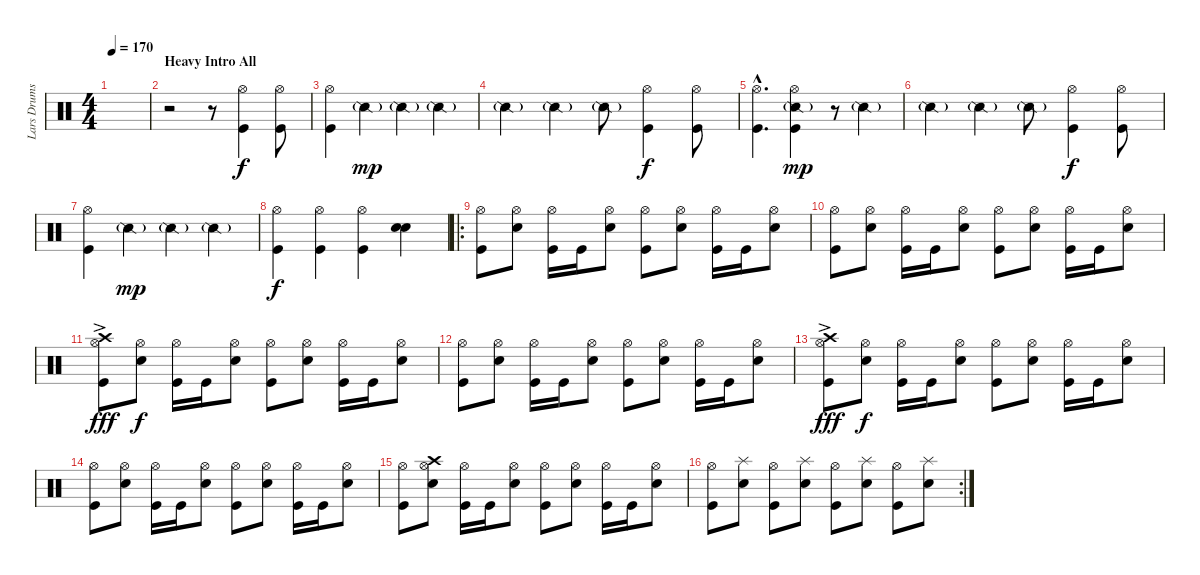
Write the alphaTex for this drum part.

\track ("Lars Drums" "Lars Drums") {instrument percussion}
\staff {score}
\articulation defaults
\ts (4 4)
\tempo 170
\clef neutral
\ks c
|
\section ("" "Heavy Intro All")
r.2 r.8 ("Hi-Hat (open)" "Kick (hit)").4 ("Hi-Hat (open)" "Kick (hit)").8 |
("Hi-Hat (open)" "Kick (hit)").4 "Snare (side stick) 2"{g}.4{dy mp} "Snare (side stick) 2"{g}.4 "Snare (side stick) 2"{g}.4 |
"Snare (side stick) 2"{g}.4 "Snare (side stick) 2"{g}.4 "Snare (side stick) 2"{g}.8 ("Hi-Hat (open)" "Kick (hit)").4{dy f} ("Hi-Hat (open)" "Kick (hit)").8 |
("Hi-Hat (open)"{hac} "Kick (hit)"{hac}).4{d} ("Hi-Hat (open)" "Snare (side stick) 2"{g} "Kick (hit)").4{dy mp} r.8 "Snare (side stick) 2"{g}.4 |
"Snare (side stick) 2"{g}.4 "Snare (side stick) 2"{g}.4 "Snare (side stick) 2"{g}.8 ("Hi-Hat (open)" "Kick (hit)").4{dy f} ("Hi-Hat (open)" "Kick (hit)").8 |
("Hi-Hat (open)" "Kick (hit)").4 "Snare (side stick) 2"{g}.4{dy mp} "Snare (side stick) 2"{g}.4 "Snare (side stick) 2"{g}.4 |
("Hi-Hat (open)" "Kick (hit)").4{dy f} ("Hi-Hat (open)" "Kick (hit)").4 ("Hi-Hat (open)" "Kick (hit)").4 ("Electric Snare (hit)" "Electric Snare (hit)").4{bd 240} |
\ro
("Hi-Hat (open)" "Kick (hit)").8 ("Hi-Hat (open)" "Electric Snare (hit)").8 ("Hi-Hat (open)" "Kick (hit)").16 "Kick (hit)".16 ("Hi-Hat (open)" "Electric Snare (hit)").8 ("Hi-Hat (open)" "Kick (hit)").8 ("Hi-Hat (open)" "Electric Snare (hit)").8 ("Hi-Hat (open)" "Kick (hit)").16 "Kick (hit)".16 ("Hi-Hat (open)" "Electric Snare (hit)").8 |
("Hi-Hat (open)" "Kick (hit)").8 ("Hi-Hat (open)" "Electric Snare (hit)").8 ("Hi-Hat (open)" "Kick (hit)").16 "Kick (hit)".16 ("Hi-Hat (open)" "Electric Snare (hit)").8 ("Hi-Hat (open)" "Kick (hit)").8 ("Hi-Hat (open)" "Electric Snare (hit)").8 ("Hi-Hat (open)" "Kick (hit)").16 "Kick (hit)".16 ("Hi-Hat (open)" "Electric Snare (hit)").8 |
("Hi-Hat (open)" "Crash high (hit)" "Kick (hit)"{ac}).8{dy fff} ("Hi-Hat (open)" "Electric Snare (hit)").8{dy f} ("Hi-Hat (open)" "Kick (hit)").16 "Kick (hit)".16 ("Hi-Hat (open)" "Electric Snare (hit)").8 ("Hi-Hat (open)" "Kick (hit)").8 ("Hi-Hat (open)" "Electric Snare (hit)").8 ("Hi-Hat (open)" "Kick (hit)").16 "Kick (hit)".16 ("Hi-Hat (open)" "Electric Snare (hit)").8 |
("Hi-Hat (open)" "Kick (hit)").8 ("Hi-Hat (open)" "Electric Snare (hit)").8 ("Hi-Hat (open)" "Kick (hit)").16 "Kick (hit)".16 ("Hi-Hat (open)" "Electric Snare (hit)").8 ("Hi-Hat (open)" "Kick (hit)").8 ("Hi-Hat (open)" "Electric Snare (hit)").8 ("Hi-Hat (open)" "Kick (hit)").16 "Kick (hit)".16 ("Hi-Hat (open)" "Electric Snare (hit)").8 |
("Hi-Hat (open)" "Crash high (hit)" "Kick (hit)"{ac}).8{dy fff} ("Hi-Hat (open)" "Electric Snare (hit)").8{dy f} ("Hi-Hat (open)" "Kick (hit)").16 "Kick (hit)".16 ("Hi-Hat (open)" "Electric Snare (hit)").8 ("Hi-Hat (open)" "Kick (hit)").8 ("Hi-Hat (open)" "Electric Snare (hit)").8 ("Hi-Hat (open)" "Kick (hit)").16 "Kick (hit)".16 ("Hi-Hat (open)" "Electric Snare (hit)").8 |
("Hi-Hat (open)" "Kick (hit)").8 ("Hi-Hat (open)" "Electric Snare (hit)").8 ("Hi-Hat (open)" "Kick (hit)").16 "Kick (hit)".16 ("Hi-Hat (open)" "Electric Snare (hit)").8 ("Hi-Hat (open)" "Kick (hit)").8 ("Hi-Hat (open)" "Electric Snare (hit)").8 ("Hi-Hat (open)" "Kick (hit)").16 "Kick (hit)".16 ("Hi-Hat (open)" "Electric Snare (hit)").8 |
("Hi-Hat (open)" "Kick (hit)").8 ("Hi-Hat (open)" "Crash high (hit)" "Electric Snare (hit)").8 ("Hi-Hat (open)" "Kick (hit)").16 "Kick (hit)".16 ("Hi-Hat (open)" "Electric Snare (hit)").8 ("Hi-Hat (open)" "Kick (hit)").8 ("Hi-Hat (open)" "Electric Snare (hit)").8 ("Hi-Hat (open)" "Kick (hit)").16 "Kick (hit)".16 ("Hi-Hat (open)" "Electric Snare (hit)").8 |
\rc 2
("Hi-Hat (open)" "Kick (hit)").8 ("Splash (hit)" "Electric Snare (hit)").8 ("Hi-Hat (open)" "Kick (hit)").8 ("Splash (hit)" "Electric Snare (hit)").8 ("Hi-Hat (open)" "Kick (hit)").8 ("Splash (hit)" "Electric Snare (hit)").8 ("Hi-Hat (open)" "Kick (hit)").8 ("Splash (hit)" "Electric Snare (hit)").8
